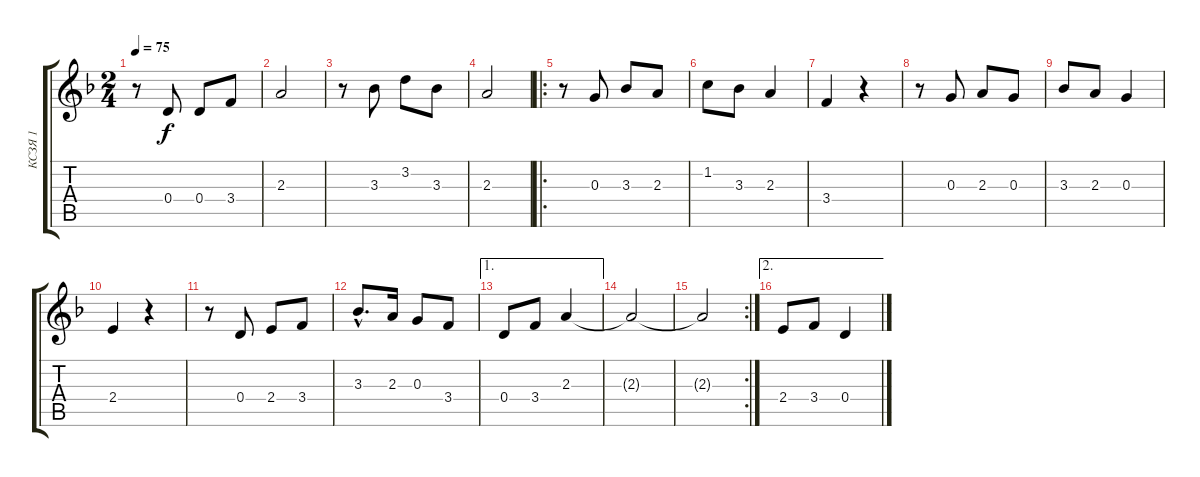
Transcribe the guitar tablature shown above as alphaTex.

\track ("КСЗЯ 1" "КСЗЯ 1") {instrument acousticguitarnylon}
\staff {score tabs}
\tuning (E4 B3 G3 D3 A2 E2) {hide}
\ts (2 4)
\tempo 75
\clef g2
\ks dminor
r.8{dy f} 0.4.8 0.4.8 3.4.8 |
2.3.2 |
r.8 3.3.8 3.2.8 3.3.8 |
2.3.2 |
\ro
r.8 0.3.8 3.3.8 2.3.8 |
1.2.8 3.3.8 2.3.4 |
3.4.4 r.4 |
r.8 0.3.8 2.3.8 0.3.8 |
3.3.8 2.3.8 0.3.4 |
2.4.4 r.4 |
r.8 0.4.8 2.4.8 3.4.8 |
3.3{hac}.8{d} 2.3.16 0.3.8 3.4.8 |
\ae 1
0.4.8 3.4.8 2.3.4 |
2.3{t}.2 |
\rc 2
2.3{t}.2 |
\ae 2
2.4.8 3.4.8 0.4.4
